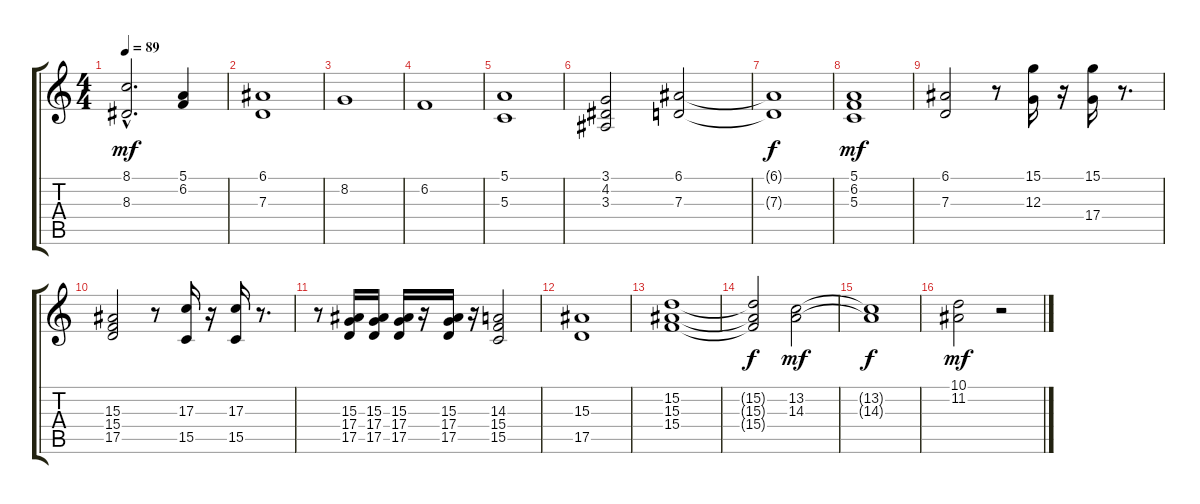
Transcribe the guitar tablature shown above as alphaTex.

\track "" {instrument stringensemble1}
\staff {score tabs}
\tuning (E4 B3 G3 D3 A2 E2) {hide}
\ts (4 4)
\tempo 89
\clef g2
\ks c
(8.1 8.3{hac}).2{d dy mf} (5.1 6.2).4 |
(6.1 7.3).1 |
8.2.1 |
6.2.1 |
(5.1 5.3).1 |
(3.1 4.2 3.3).2 (6.1 7.3).2 |
(6.1{t} 7.3{t}).1{dy f} |
(5.1 6.2 5.3).1{dy mf} |
(6.1 7.3).2 r.8 (15.1 12.3).16 r.16 (15.1 17.4).16 r.8{d} |
(15.3 15.4 17.5).2 r.8 (17.3 15.5).16 r.16 (17.3 15.5).16 r.8{d} |
r.8 (15.3 17.4 17.5).16 (15.3 17.4 17.5).16 (15.3 17.4 17.5).16 r.16 (15.3 17.4 17.5).16 r.16 (14.3 15.4 15.5).2 |
(15.3 17.5).1 |
(15.2 15.3 15.4).1 |
(15.2{t} 15.3{t} 15.4{t}).2{dy f} (13.2 14.3).2{dy mf} |
(13.2{t} 14.3{t}).1{dy f} |
(10.1 11.2).2{dy mf} r.2
